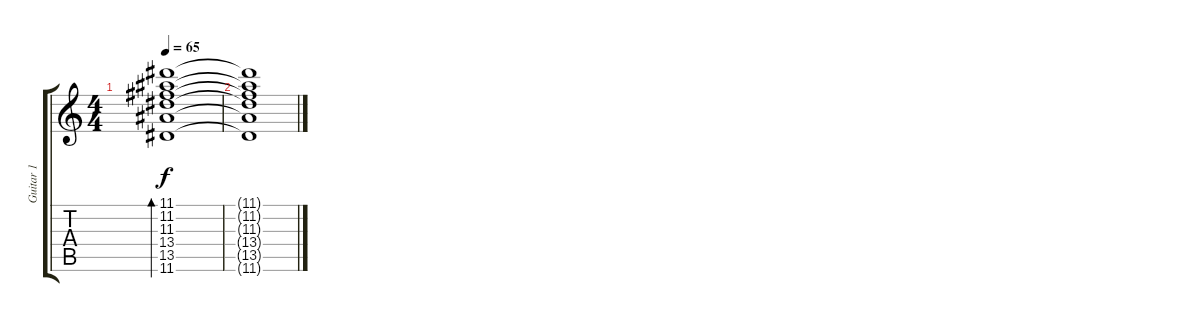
\track ("Guitar 1" "Guitar 1") {instrument acousticguitarsteel}
\staff {score tabs}
\tuning (E4 B3 G3 D3 A2 E2) {hide}
\ts (4 4)
\tempo 65
\clef g2
\ks c
(11.1 11.2 11.3 13.4 13.5 11.6).1{bd 240 dy f} |
(11.1{t} 11.2{t} 11.3{t} 13.4{t} 13.5{t} 11.6{t}).1
